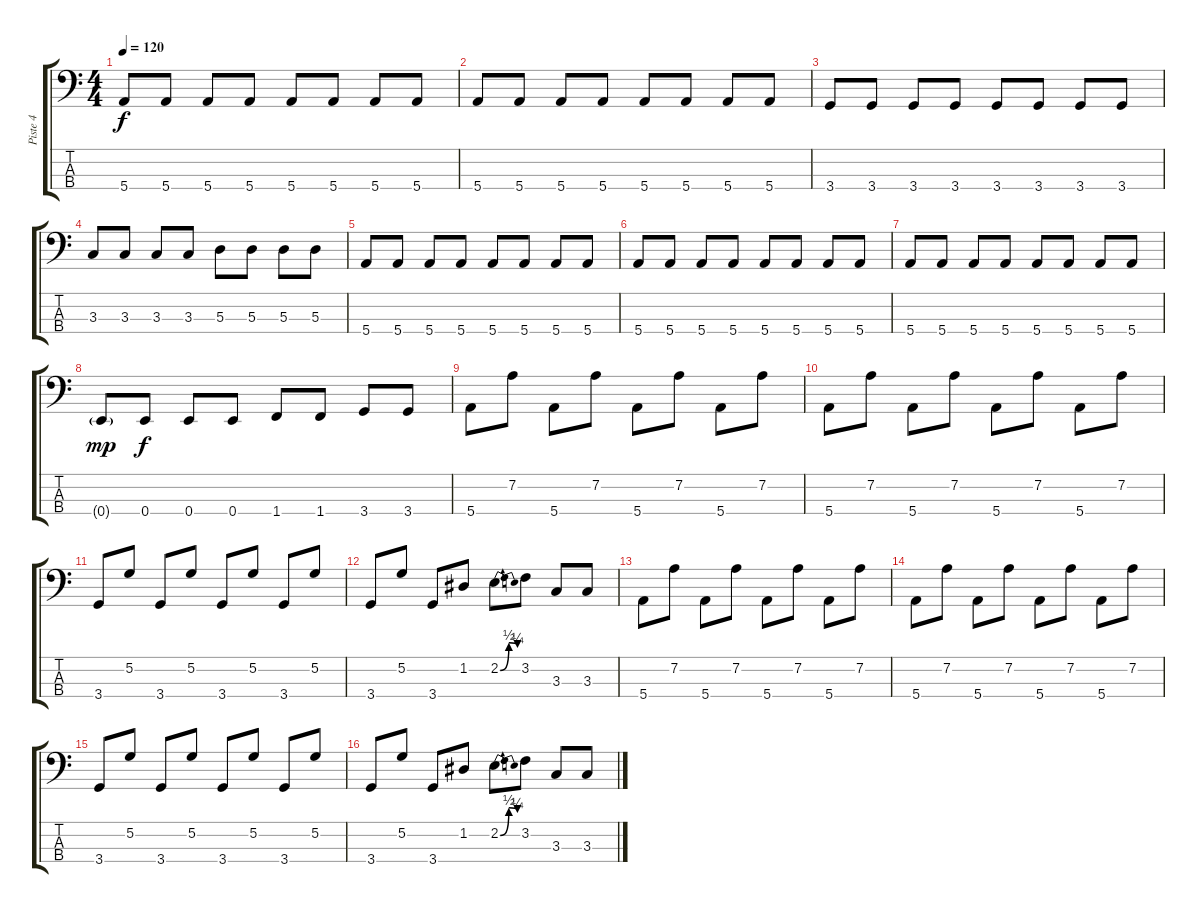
\track ("Piste 4" "Piste 4") {instrument distortionguitar}
\staff {score tabs}
\tuning (G2 D2 A1 E1) {hide}
\ts (4 4)
\tempo 120
\clef f4
\ks c
5.4.8{dy f} 5.4.8 5.4.8 5.4.8 5.4.8 5.4.8 5.4.8 5.4.8 |
5.4.8 5.4.8 5.4.8 5.4.8 5.4.8 5.4.8 5.4.8 5.4.8 |
3.4.8 3.4.8 3.4.8 3.4.8 3.4.8 3.4.8 3.4.8 3.4.8 |
3.3.8 3.3.8 3.3.8 3.3.8 5.3.8 5.3.8 5.3.8 5.3.8 |
5.4.8 5.4.8 5.4.8 5.4.8 5.4.8 5.4.8 5.4.8 5.4.8 |
5.4.8 5.4.8 5.4.8 5.4.8 5.4.8 5.4.8 5.4.8 5.4.8 |
5.4.8 5.4.8 5.4.8 5.4.8 5.4.8 5.4.8 5.4.8 5.4.8 |
0.4{g}.8{dy mp} 0.4.8{dy f} 0.4.8 0.4.8 1.4.8 1.4.8 3.4.8 3.4.8 |
5.4.8 7.2.8 5.4.8 7.2.8 5.4.8 7.2.8 5.4.8 7.2.8 |
5.4.8 7.2.8 5.4.8 7.2.8 5.4.8 7.2.8 5.4.8 7.2.8 |
3.4.8 5.2.8 3.4.8 5.2.8 3.4.8 5.2.8 3.4.8 5.2.8 |
3.4.8 5.2.8 3.4.8 1.2.8 2.2{be (bendrelease 0 0 15 2 15 2 60 1)}.8 3.2.8 3.3.8 3.3.8 |
5.4.8 7.2.8 5.4.8 7.2.8 5.4.8 7.2.8 5.4.8 7.2.8 |
5.4.8 7.2.8 5.4.8 7.2.8 5.4.8 7.2.8 5.4.8 7.2.8 |
3.4.8 5.2.8 3.4.8 5.2.8 3.4.8 5.2.8 3.4.8 5.2.8 |
3.4.8 5.2.8 3.4.8 1.2.8 2.2{be (bendrelease 0 0 15 2 15 2 60 1)}.8 3.2.8 3.3.8 3.3.8
